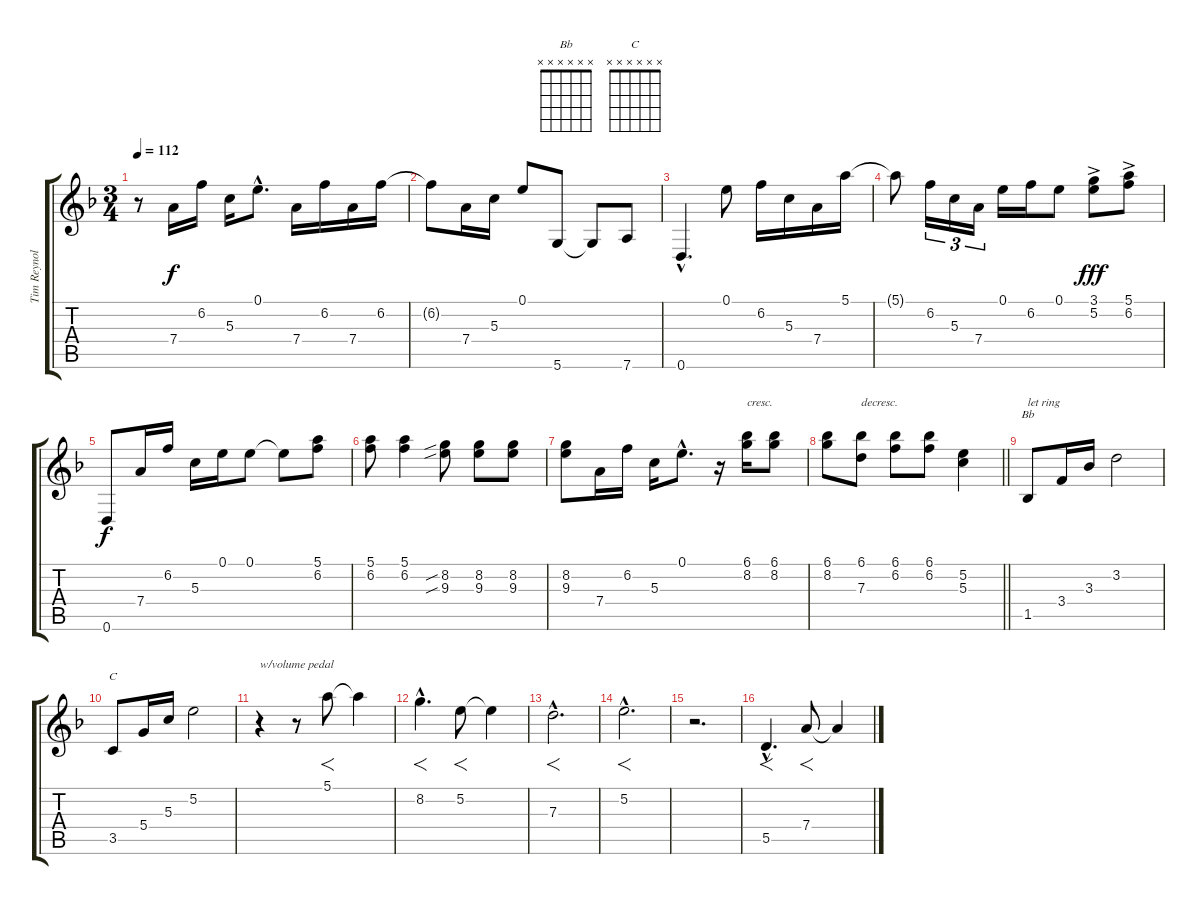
\track ("Tim Reynolds" "Tim Reynol") {instrument acousticguitarsteel}
\staff {score tabs}
\tuning (E4 B3 G3 D3 A2 D2) {hide}
\chord ("Bb" x x x x x x)
\chord ("C" x x x x x x)
\ts (3 4)
\tempo 112
\clef g2
\ks dminor
r.8{dy f} 7.4.16 6.2.16 5.3.16 0.1{hac}.8{d} 7.4.16 6.2.16 7.4.16 6.2.16 |
6.2{t}.8 7.4.16 5.3.16 0.1.8 5.6.8 5.6{t}.8 7.6.8 |
0.6{hac}.4{d} 0.1.8 6.2.16 5.3.16 7.4.16 5.1.16 |
5.1{t}.8 6.2.16{tu (3 2)} 5.3.16{tu (3 2)} 7.4.16{tu (3 2)} 0.1.16 6.2.16 0.1.8 (3.1{ac} 5.2{ac}).8{dy fff} (5.1{ac} 6.2{ac}).8 |
0.6.8{dy f} 7.4.16 6.2.16 5.3.16 0.1.16 0.1.8 0.1{t}.8 (5.1 6.2).8 |
(5.1 6.2).8 (5.1 6.2).4 (8.2{sib} 9.3{sib}).8 (8.2 9.3).8 (8.2 9.3).8 |
(8.2 9.3).8 7.4.16 6.2.16 5.3.16 0.1{hac}.8{d} r.16 (6.1 8.2).16{txt "cresc."} (6.1 8.2).8 |
\barLineRight lightlight
(6.1 8.2).8 (6.1 7.3).8{txt "decresc."} (6.1 6.2).8 (6.1 6.2).8 (5.2 5.3).4 |
1.5.8{ch "Bb" txt "let ring"} 3.4.16 3.3.16 3.2.2 |
3.5.8{ch "C"} 5.4.16 5.3.16 5.2.2 |
r.4{txt "w/volume pedal"} r.8 5.1.8{f} 5.1{t}.4 |
8.2{hac}.4{f d} 5.2.8{f} 5.2{t}.4 |
7.3{hac}.2{f d} |
5.2{hac}.2{f d} |
r.2{d} |
5.5{hac}.4{f d} 7.4.8{f} 7.4{t}.4
